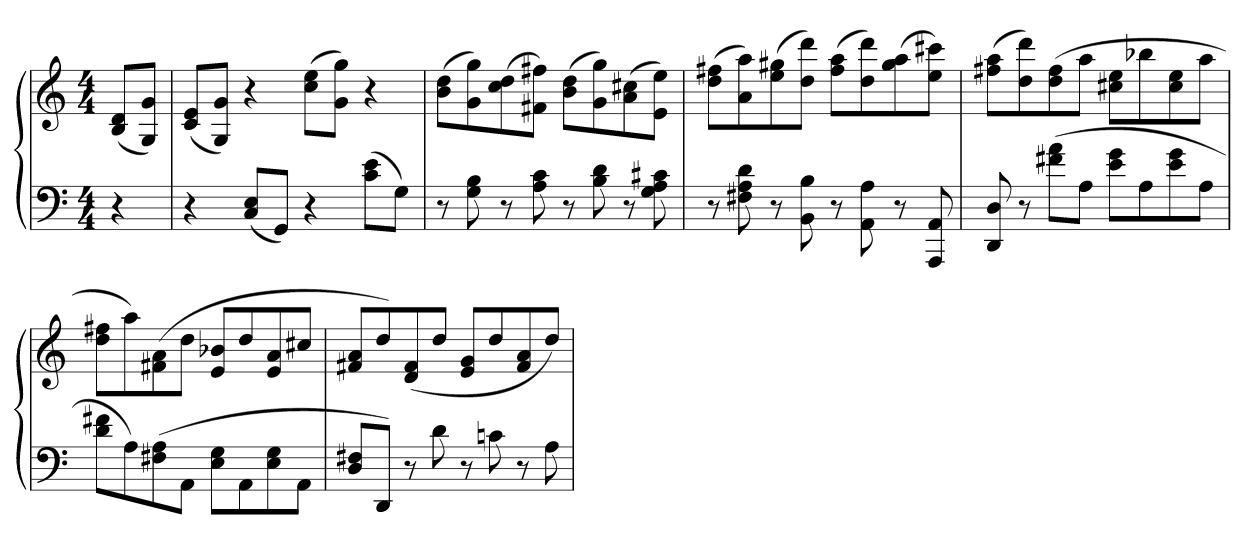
**kern	**kern
*part1	*part1
*staff2	*staff1
*clefF4	*clefG2
*M4/4	*M4/4
=	=
4r	(8B 8dL
.	8G 8gJ)
=	=
4r	(8c 8eL
.	8G 8gJ)
(8C 8EL	4r
8GGJ)	.
4r	(8cc 8eeL
.	8g 8ggJ)
(8c 8eL	4r
8GJ)	.
=	=
8r	(8b 8ddL
8G 8B	8g 8gg)
8r	(8cc 8dd
8A 8c	8f#X 8ff#XJ)
8r	(8b 8ddL
8B 8d	8g 8gg)
8r	(8a 8cc#X
8G 8A 8c#X	8e 8eeJ)
=	=
8r	(8dd 8ff#XL
8F#X 8A 8d	8a 8aa)
8r	(8ee 8gg#X
8BB 8B	8dd 8dddJ)
8r	(8ff# 8aaL
8AA 8A	8dd 8ddd)
8r	(8gg# 8aa
8AAA 8AA	8ee 8ccc#XJ)
=	=
8DD 8D	(8ff#X 8aaL
8r	8dd 8ddd)
(8f#X 8aL	(8dd 8ff#
8AJ	8aaJ
8e 8gL	8cc#X 8eeL
8A	8bb-X
8e 8g	8cc# 8ee
8AJ	8aaJ
=	=
8d 8f#XL	8dd 8ff#XL
8A)	8aa)
(8F#X 8A	(8f#X 8a
8AAJ	8ddJ
8E 8GL	8e 8b-XL
8AA	8dd
8E 8G	8e 8a
8AAJ	8cc#XJ
=	=
8D 8F#XL	8f#X 8aL
8DDJ)	8dd)
8r	(8d 8f#
8d	8ddJ
8r	8e 8gL
8cn	8dd
8r	8f# 8a
8A	8ddJ)
=	=
*-	*-
